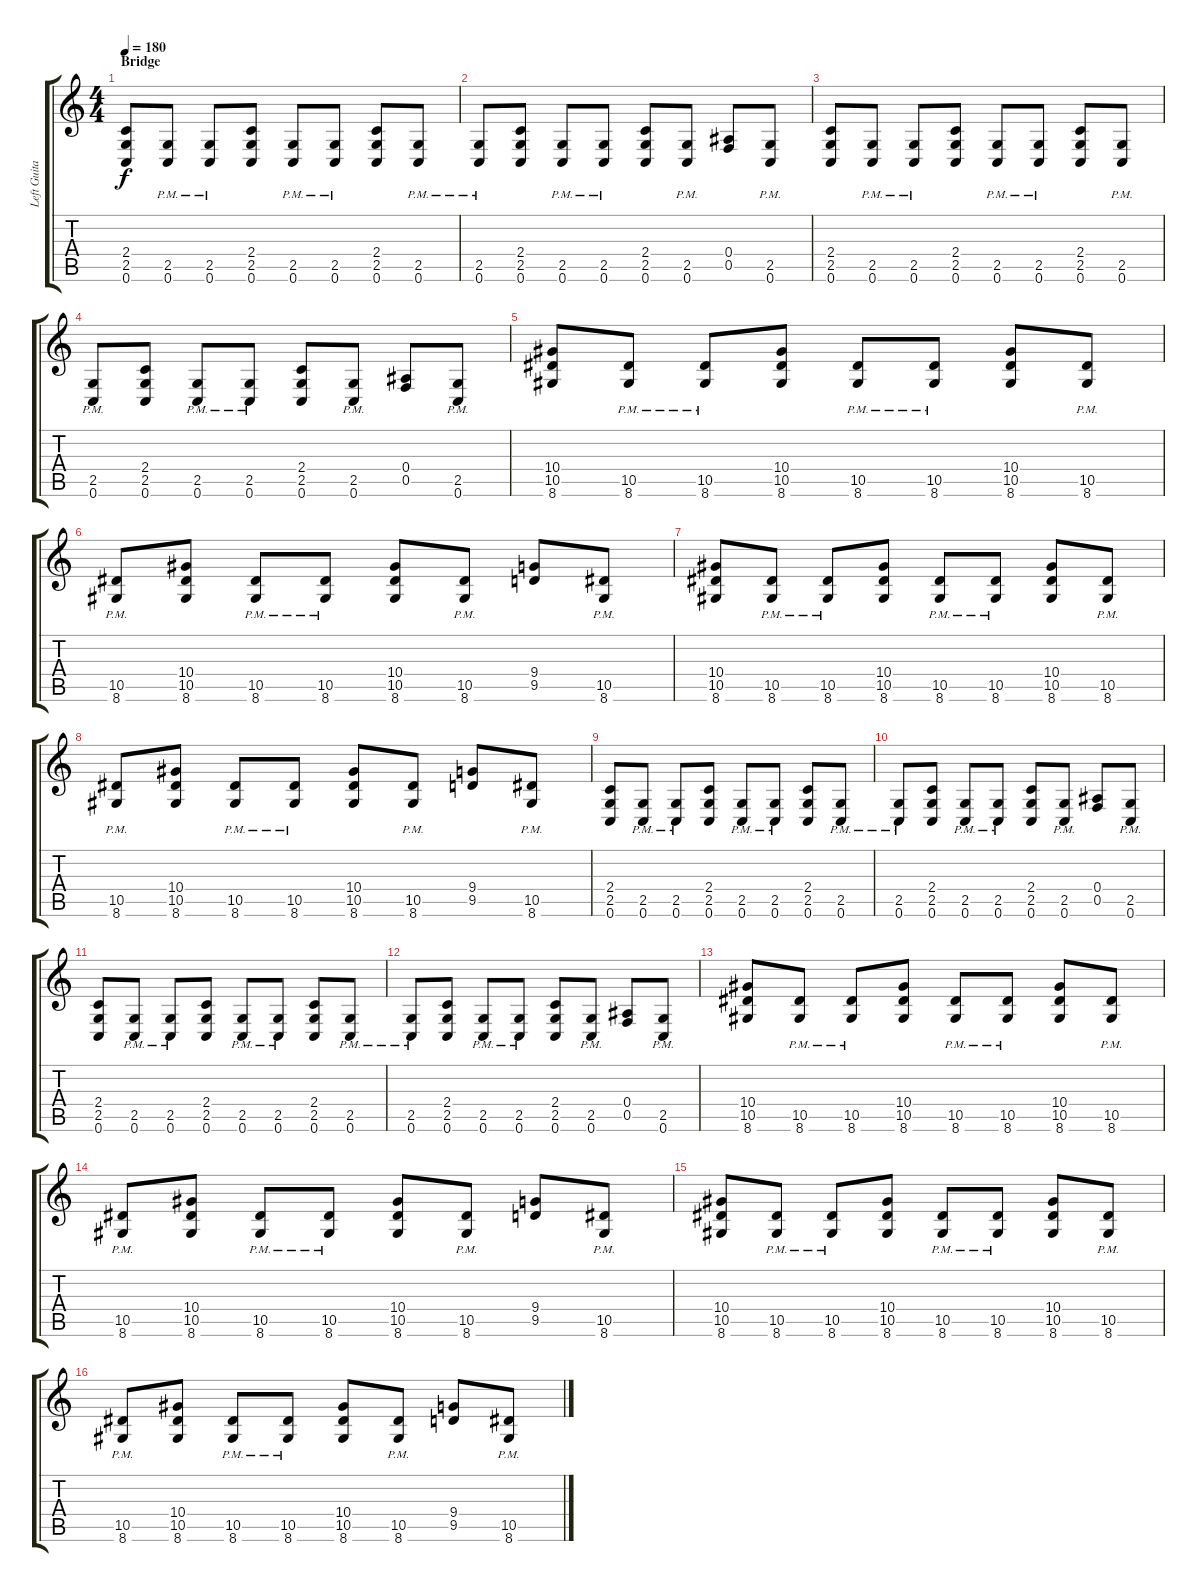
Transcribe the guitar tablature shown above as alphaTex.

\track ("Left Guitar" "Left Guita") {instrument distortionguitar}
\staff {score tabs}
\tuning (C4 G3 Eb3 Bb2 F2 C2) {hide}
\ts (4 4)
\section ("" "Bridge")
\tempo 180
\clef g2
\ks c
(2.4 2.5 0.6).8{dy f} (2.5{pm} 0.6{pm}).8 (2.5{pm} 0.6{pm}).8 (2.4 2.5 0.6).8 (2.5{pm} 0.6{pm}).8 (2.5{pm} 0.6{pm}).8 (2.4 2.5 0.6).8 (2.5{pm} 0.6{pm}).8 |
(2.5{pm} 0.6{pm}).8 (2.4 2.5 0.6).8 (2.5{pm} 0.6{pm}).8 (2.5{pm} 0.6{pm}).8 (2.4 2.5 0.6).8 (2.5{pm} 0.6{pm}).8 (0.4 0.5).8 (2.5{pm} 0.6{pm}).8 |
(2.4 2.5 0.6).8 (2.5{pm} 0.6{pm}).8 (2.5{pm} 0.6{pm}).8 (2.4 2.5 0.6).8 (2.5{pm} 0.6{pm}).8 (2.5{pm} 0.6{pm}).8 (2.4 2.5 0.6).8 (2.5{pm} 0.6{pm}).8 |
(2.5{pm} 0.6{pm}).8 (2.4 2.5 0.6).8 (2.5{pm} 0.6{pm}).8 (2.5{pm} 0.6{pm}).8 (2.4 2.5 0.6).8 (2.5{pm} 0.6{pm}).8 (0.4 0.5).8 (2.5{pm} 0.6{pm}).8 |
(10.4 10.5 8.6).8 (10.5{pm} 8.6{pm}).8 (10.5{pm} 8.6{pm}).8 (10.4 10.5 8.6).8 (10.5{pm} 8.6{pm}).8 (10.5{pm} 8.6{pm}).8 (10.4 10.5 8.6).8 (10.5{pm} 8.6{pm}).8 |
(10.5{pm} 8.6{pm}).8 (10.4 10.5 8.6).8 (10.5{pm} 8.6{pm}).8 (10.5{pm} 8.6{pm}).8 (10.4 10.5 8.6).8 (10.5{pm} 8.6{pm}).8 (9.4 9.5).8 (10.5{pm} 8.6{pm}).8 |
(10.4 10.5 8.6).8 (10.5{pm} 8.6{pm}).8 (10.5{pm} 8.6{pm}).8 (10.4 10.5 8.6).8 (10.5{pm} 8.6{pm}).8 (10.5{pm} 8.6{pm}).8 (10.4 10.5 8.6).8 (10.5{pm} 8.6{pm}).8 |
(10.5{pm} 8.6{pm}).8 (10.4 10.5 8.6).8 (10.5{pm} 8.6{pm}).8 (10.5{pm} 8.6{pm}).8 (10.4 10.5 8.6).8 (10.5{pm} 8.6{pm}).8 (9.4 9.5).8 (10.5{pm} 8.6{pm}).8 |
(2.4 2.5 0.6).8 (2.5{pm} 0.6{pm}).8 (2.5{pm} 0.6{pm}).8 (2.4 2.5 0.6).8 (2.5{pm} 0.6{pm}).8 (2.5{pm} 0.6{pm}).8 (2.4 2.5 0.6).8 (2.5{pm} 0.6{pm}).8 |
(2.5{pm} 0.6{pm}).8 (2.4 2.5 0.6).8 (2.5{pm} 0.6{pm}).8 (2.5{pm} 0.6{pm}).8 (2.4 2.5 0.6).8 (2.5{pm} 0.6{pm}).8 (0.4 0.5).8 (2.5{pm} 0.6{pm}).8 |
(2.4 2.5 0.6).8 (2.5{pm} 0.6{pm}).8 (2.5{pm} 0.6{pm}).8 (2.4 2.5 0.6).8 (2.5{pm} 0.6{pm}).8 (2.5{pm} 0.6{pm}).8 (2.4 2.5 0.6).8 (2.5{pm} 0.6{pm}).8 |
(2.5{pm} 0.6{pm}).8 (2.4 2.5 0.6).8 (2.5{pm} 0.6{pm}).8 (2.5{pm} 0.6{pm}).8 (2.4 2.5 0.6).8 (2.5{pm} 0.6{pm}).8 (0.4 0.5).8 (2.5{pm} 0.6{pm}).8 |
(10.4 10.5 8.6).8 (10.5{pm} 8.6{pm}).8 (10.5{pm} 8.6{pm}).8 (10.4 10.5 8.6).8 (10.5{pm} 8.6{pm}).8 (10.5{pm} 8.6{pm}).8 (10.4 10.5 8.6).8 (10.5{pm} 8.6{pm}).8 |
(10.5{pm} 8.6{pm}).8 (10.4 10.5 8.6).8 (10.5{pm} 8.6{pm}).8 (10.5{pm} 8.6{pm}).8 (10.4 10.5 8.6).8 (10.5{pm} 8.6{pm}).8 (9.4 9.5).8 (10.5{pm} 8.6{pm}).8 |
(10.4 10.5 8.6).8 (10.5{pm} 8.6{pm}).8 (10.5{pm} 8.6{pm}).8 (10.4 10.5 8.6).8 (10.5{pm} 8.6{pm}).8 (10.5{pm} 8.6{pm}).8 (10.4 10.5 8.6).8 (10.5{pm} 8.6{pm}).8 |
(10.5{pm} 8.6{pm}).8 (10.4 10.5 8.6).8 (10.5{pm} 8.6{pm}).8 (10.5{pm} 8.6{pm}).8 (10.4 10.5 8.6).8 (10.5{pm} 8.6{pm}).8 (9.4 9.5).8 (10.5{pm} 8.6{pm}).8
